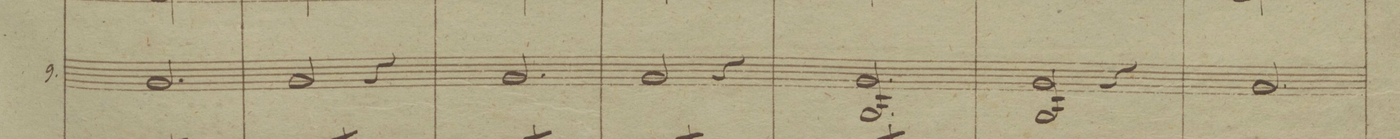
**kern	**dynam
*I"9.	*
*clefG2	*
*k[b-]	*
*M3/4	*
2.c/	.
=30	=30
2c/	.
4r	.
=31	=31
2.c/	.
=32	=32
*2\right	*
2c/	.
4r	.
=33	=33
2.C/ 2.c	.
=34	=34
2C/ 2c	.
4r	.
=35	=35
2.c/	.
=36	=36
*-	*-
